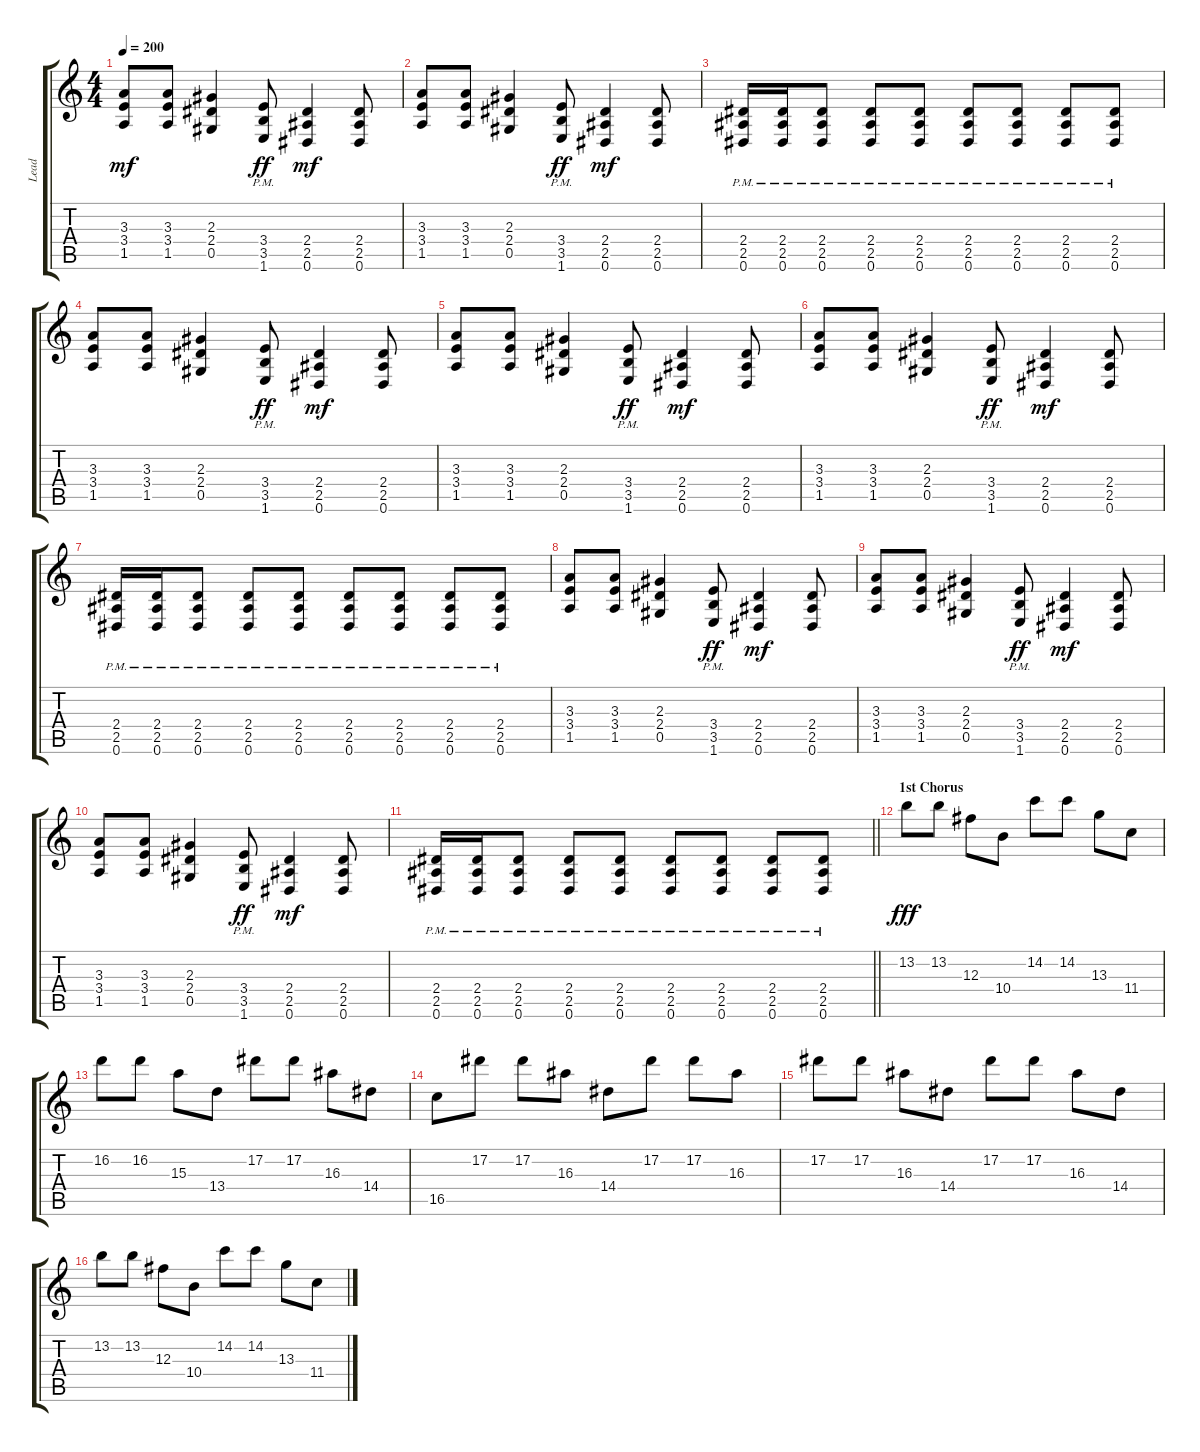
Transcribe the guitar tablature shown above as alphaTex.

\track ("Lead" "Lead") {instrument overdrivenguitar}
\staff {score tabs}
\tuning (Eb4 Bb3 Gb3 Db3 Ab2 Eb2) {hide}
\ts (4 4)
\tempo 200
\clef g2
\ks c
(3.3 3.4 1.5).8{dy mf} (3.3 3.4 1.5).8 (2.3 2.4 0.5).4 (3.4{pm} 3.5{pm} 1.6{pm}).8{dy ff} (2.4 2.5 0.6).4{dy mf} (2.4 2.5 0.6).8 |
(3.3 3.4 1.5).8 (3.3 3.4 1.5).8 (2.3 2.4 0.5).4 (3.4{pm} 3.5{pm} 1.6{pm}).8{dy ff} (2.4 2.5 0.6).4{dy mf} (2.4 2.5 0.6).8 |
(2.4{pm} 2.5{pm} 0.6{pm}).16 (2.4{pm} 2.5{pm} 0.6{pm}).16 (2.4{pm} 2.5{pm} 0.6{pm}).8 (2.4{pm} 2.5{pm} 0.6{pm}).8 (2.4{pm} 2.5{pm} 0.6{pm}).8 (2.4{pm} 2.5{pm} 0.6{pm}).8 (2.4{pm} 2.5{pm} 0.6{pm}).8 (2.4{pm} 2.5{pm} 0.6{pm}).8 (2.4{pm} 2.5{pm} 0.6{pm}).8 |
(3.3 3.4 1.5).8 (3.3 3.4 1.5).8 (2.3 2.4 0.5).4 (3.4{pm} 3.5{pm} 1.6{pm}).8{dy ff} (2.4 2.5 0.6).4{dy mf} (2.4 2.5 0.6).8 |
(3.3 3.4 1.5).8 (3.3 3.4 1.5).8 (2.3 2.4 0.5).4 (3.4{pm} 3.5{pm} 1.6{pm}).8{dy ff} (2.4 2.5 0.6).4{dy mf} (2.4 2.5 0.6).8 |
(3.3 3.4 1.5).8 (3.3 3.4 1.5).8 (2.3 2.4 0.5).4 (3.4{pm} 3.5{pm} 1.6{pm}).8{dy ff} (2.4 2.5 0.6).4{dy mf} (2.4 2.5 0.6).8 |
(2.4{pm} 2.5{pm} 0.6{pm}).16 (2.4{pm} 2.5{pm} 0.6{pm}).16 (2.4{pm} 2.5{pm} 0.6{pm}).8 (2.4{pm} 2.5{pm} 0.6{pm}).8 (2.4{pm} 2.5{pm} 0.6{pm}).8 (2.4{pm} 2.5{pm} 0.6{pm}).8 (2.4{pm} 2.5{pm} 0.6{pm}).8 (2.4{pm} 2.5{pm} 0.6{pm}).8 (2.4{pm} 2.5{pm} 0.6{pm}).8 |
(3.3 3.4 1.5).8 (3.3 3.4 1.5).8 (2.3 2.4 0.5).4 (3.4{pm} 3.5{pm} 1.6{pm}).8{dy ff} (2.4 2.5 0.6).4{dy mf} (2.4 2.5 0.6).8 |
(3.3 3.4 1.5).8 (3.3 3.4 1.5).8 (2.3 2.4 0.5).4 (3.4{pm} 3.5{pm} 1.6{pm}).8{dy ff} (2.4 2.5 0.6).4{dy mf} (2.4 2.5 0.6).8 |
(3.3 3.4 1.5).8 (3.3 3.4 1.5).8 (2.3 2.4 0.5).4 (3.4{pm} 3.5{pm} 1.6{pm}).8{dy ff} (2.4 2.5 0.6).4{dy mf} (2.4 2.5 0.6).8 |
\barLineRight lightlight
(2.4{pm} 2.5{pm} 0.6{pm}).16 (2.4{pm} 2.5{pm} 0.6{pm}).16 (2.4{pm} 2.5{pm} 0.6{pm}).8 (2.4{pm} 2.5{pm} 0.6{pm}).8 (2.4{pm} 2.5{pm} 0.6{pm}).8 (2.4{pm} 2.5{pm} 0.6{pm}).8 (2.4{pm} 2.5{pm} 0.6{pm}).8 (2.4{pm} 2.5{pm} 0.6{pm}).8 (2.4{pm} 2.5{pm} 0.6{pm}).8 |
\section ("" "1st Chorus")
13.2.8{dy fff} 13.2.8 12.3.8 10.4.8 14.2.8 14.2.8 13.3.8 11.4.8 |
16.2.8 16.2.8 15.3.8 13.4.8 17.2.8 17.2.8 16.3.8 14.4.8 |
16.5.8 17.2.8 17.2.8 16.3.8 14.4.8 17.2.8 17.2.8 16.3.8 |
17.2.8 17.2.8 16.3.8 14.4.8 17.2.8 17.2.8 16.3.8 14.4.8 |
13.2.8 13.2.8 12.3.8 10.4.8 14.2.8 14.2.8 13.3.8 11.4.8
